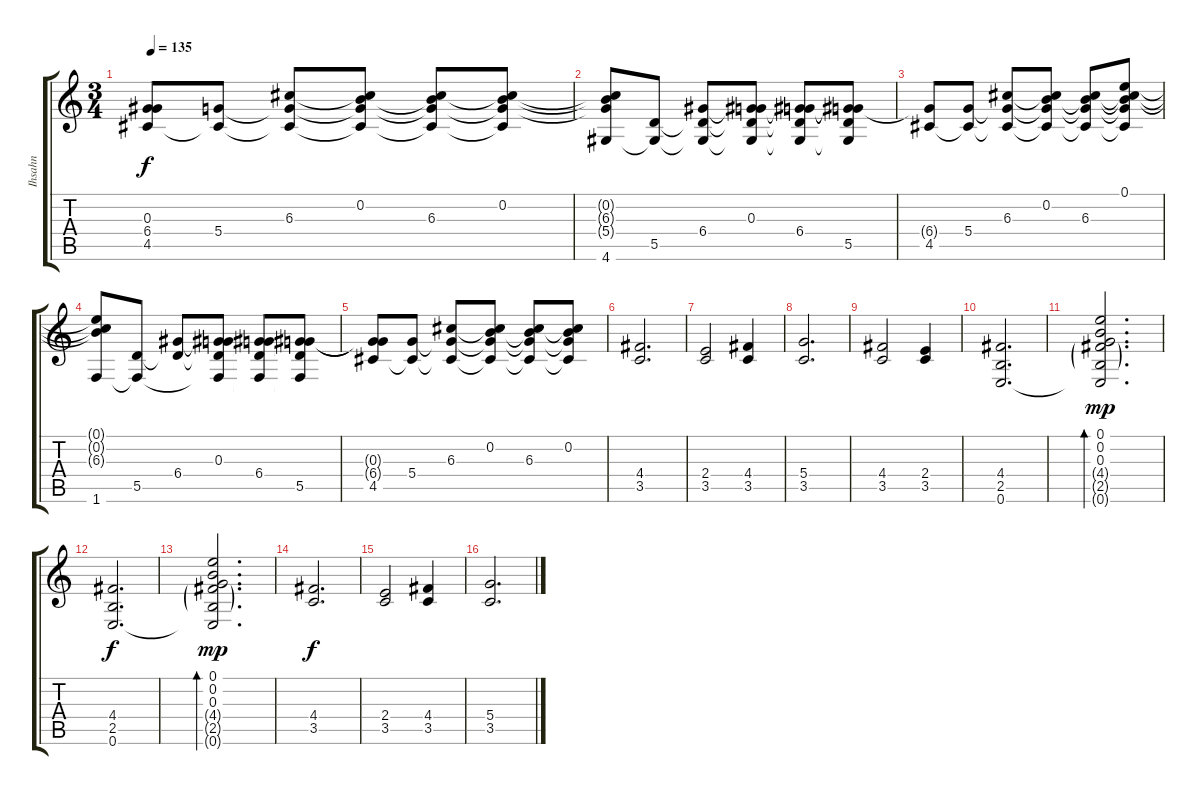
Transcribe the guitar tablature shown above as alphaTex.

\track ("Ihsahn" "Ihsahn") {instrument overdrivenguitar}
\staff {score tabs}
\tuning (E4 B3 G3 D3 A2 E2) {hide}
\ts (3 4)
\tempo 135
\clef g2
\ks c
(0.3{t} 6.4{t} 4.5).8{dy f} (5.4 4.5{t}).8 (6.3 5.4{t} 4.5{t}).8 (0.2 6.3{t} 5.4{t} 4.5{t}).8 (0.2{t} 6.3 5.4{t} 4.5{t}).8 (0.2 6.3{t} 5.4{t} 4.5{t}).8 |
(0.2{t} 6.3{t} 5.4{t} 4.6).8 (5.5 4.6{t}).8 (6.4 5.5{t} 4.6{t}).8 (0.3 6.4{t} 5.5{t} 4.6{t}).8 (0.3{t} 6.4 5.5{t} 4.6{t}).8 (0.3{t} 6.4{t} 5.5 4.6{t}).8 |
(6.4{t} 4.5).8 (5.4 4.5{t}).8 (6.3 5.4{t} 4.5{t}).8 (0.2 6.3{t} 5.4{t} 4.5{t}).8 (0.2{t} 6.3 5.4{t} 4.5{t}).8 (0.1 0.2{t} 6.3{t} 5.4{t} 4.5{t}).8 |
(0.1{t} 0.2{t} 6.3{t} 1.6).8 (5.5 1.6{t}).8 (6.4 5.5{t}).8 (0.3 6.4{t} 5.5{t} 1.6{t}).8 (0.3{t} 6.4 5.5{t} 1.6{t}).8 (0.3{t} 6.4{t} 5.5 1.6{t}).8 |
(0.3{t} 6.4{t} 4.5).8 (5.4 4.5{t}).8 (6.3 5.4{t} 4.5{t}).8 (0.2 6.3{t} 5.4{t} 4.5{t}).8 (0.2{t} 6.3 5.4{t} 4.5{t}).8 (0.2 6.3{t} 5.4{t} 4.5{t}).8 |
(4.4 3.5).2{d instrument overdrivenguitar} |
(2.4 3.5).2 (4.4 3.5).4 |
(5.4 3.5).2{d} |
(4.4 3.5).2 (2.4 3.5).4 |
(4.4 2.5 0.6).2{d} |
(0.1 0.2 0.3 4.4{g} 2.5{g} 0.6{t}).2{d bd 120 dy mp} |
(4.4 2.5 0.6).2{d dy f} |
(0.1 0.2 0.3 4.4{g} 2.5{g} 0.6{t}).2{d bd 120 dy mp} |
(4.4 3.5).2{d dy f} |
(2.4 3.5).2 (4.4 3.5).4 |
(5.4 3.5).2{d}
